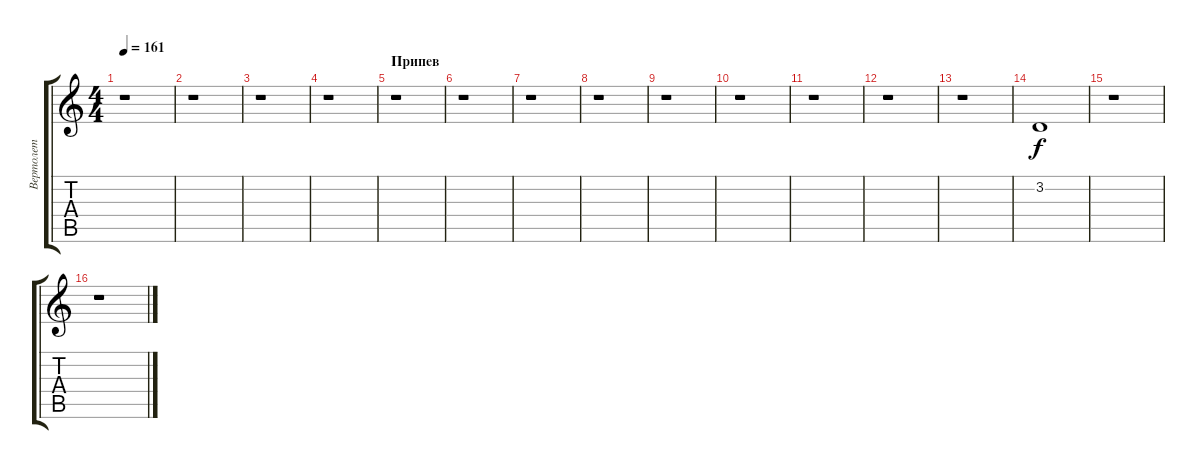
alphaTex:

\track ("Вертолет" "Вертолет") {instrument helicopter}
\staff {score tabs}
\tuning (E4 B3 G3 D3 A2 E2) {hide}
\ts (4 4)
\tempo 161
\clef g2
\ks c
r.1{dy f} |
r.1 |
r.1 |
r.1 |
\section ("" "Припев")
r.1 |
r.1 |
r.1 |
r.1 |
r.1 |
r.1 |
r.1 |
r.1 |
r.1 |
3.2.1 |
r.1 |
r.1
